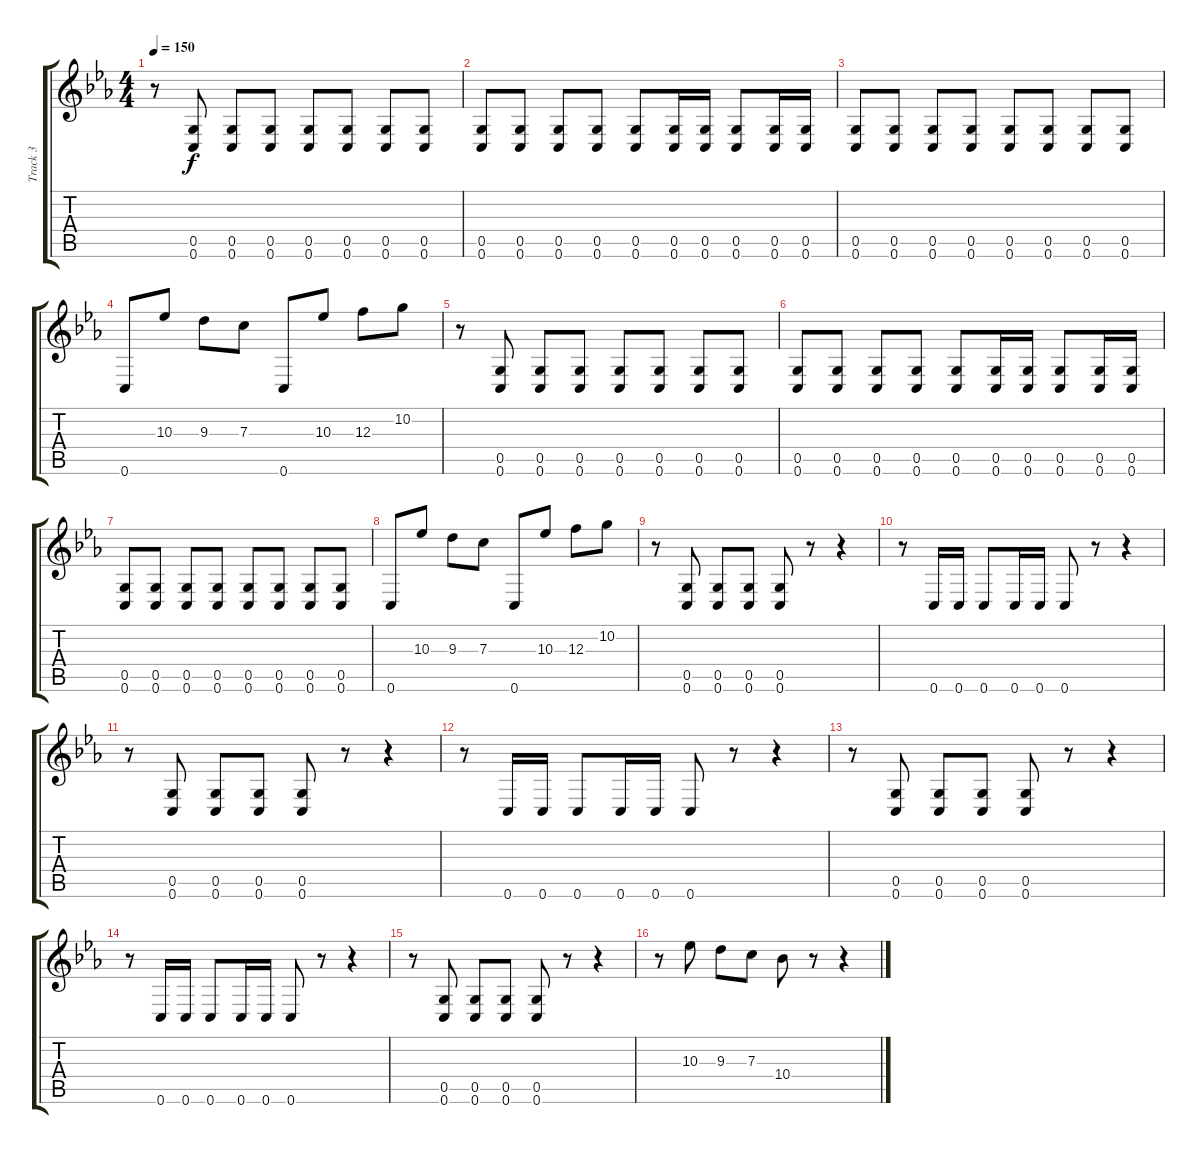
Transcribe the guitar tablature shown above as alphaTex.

\track ("Track 3" "Track 3") {instrument overdrivenguitar}
\staff {score tabs}
\tuning (D4 A3 F3 C3 G2 C2) {hide}
\ts (4 4)
\tempo 150
\clef g2
\ks cminor
r.8{dy f} (0.5 0.6).8 (0.5 0.6).8 (0.5 0.6).8 (0.5 0.6).8 (0.5 0.6).8 (0.5 0.6).8 (0.5 0.6).8 |
(0.5 0.6).8 (0.5 0.6).8 (0.5 0.6).8 (0.5 0.6).8 (0.5 0.6).8 (0.5 0.6).16 (0.5 0.6).16 (0.5 0.6).8 (0.5 0.6).16 (0.5 0.6).16 |
(0.5 0.6).8 (0.5 0.6).8 (0.5 0.6).8 (0.5 0.6).8 (0.5 0.6).8 (0.5 0.6).8 (0.5 0.6).8 (0.5 0.6).8 |
0.6.8 10.3.8 9.3.8 7.3.8 0.6.8 10.3.8 12.3.8 10.2.8 |
r.8 (0.5 0.6).8 (0.5 0.6).8 (0.5 0.6).8 (0.5 0.6).8 (0.5 0.6).8 (0.5 0.6).8 (0.5 0.6).8 |
(0.5 0.6).8 (0.5 0.6).8 (0.5 0.6).8 (0.5 0.6).8 (0.5 0.6).8 (0.5 0.6).16 (0.5 0.6).16 (0.5 0.6).8 (0.5 0.6).16 (0.5 0.6).16 |
(0.5 0.6).8 (0.5 0.6).8 (0.5 0.6).8 (0.5 0.6).8 (0.5 0.6).8 (0.5 0.6).8 (0.5 0.6).8 (0.5 0.6).8 |
0.6.8 10.3.8 9.3.8 7.3.8 0.6.8 10.3.8 12.3.8 10.2.8 |
r.8 (0.5 0.6).8 (0.5 0.6).8 (0.5 0.6).8 (0.5 0.6).8 r.8 r.4 |
r.8 0.6.16 0.6.16 0.6.8 0.6.16 0.6.16 0.6.8 r.8 r.4 |
r.8 (0.5 0.6).8 (0.5 0.6).8 (0.5 0.6).8 (0.5 0.6).8 r.8 r.4 |
r.8 0.6.16 0.6.16 0.6.8 0.6.16 0.6.16 0.6.8 r.8 r.4 |
r.8 (0.5 0.6).8 (0.5 0.6).8 (0.5 0.6).8 (0.5 0.6).8 r.8 r.4 |
r.8 0.6.16 0.6.16 0.6.8 0.6.16 0.6.16 0.6.8 r.8 r.4 |
r.8 (0.5 0.6).8 (0.5 0.6).8 (0.5 0.6).8 (0.5 0.6).8 r.8 r.4 |
r.8 10.3.8 9.3.8 7.3.8 10.4.8 r.8 r.4
